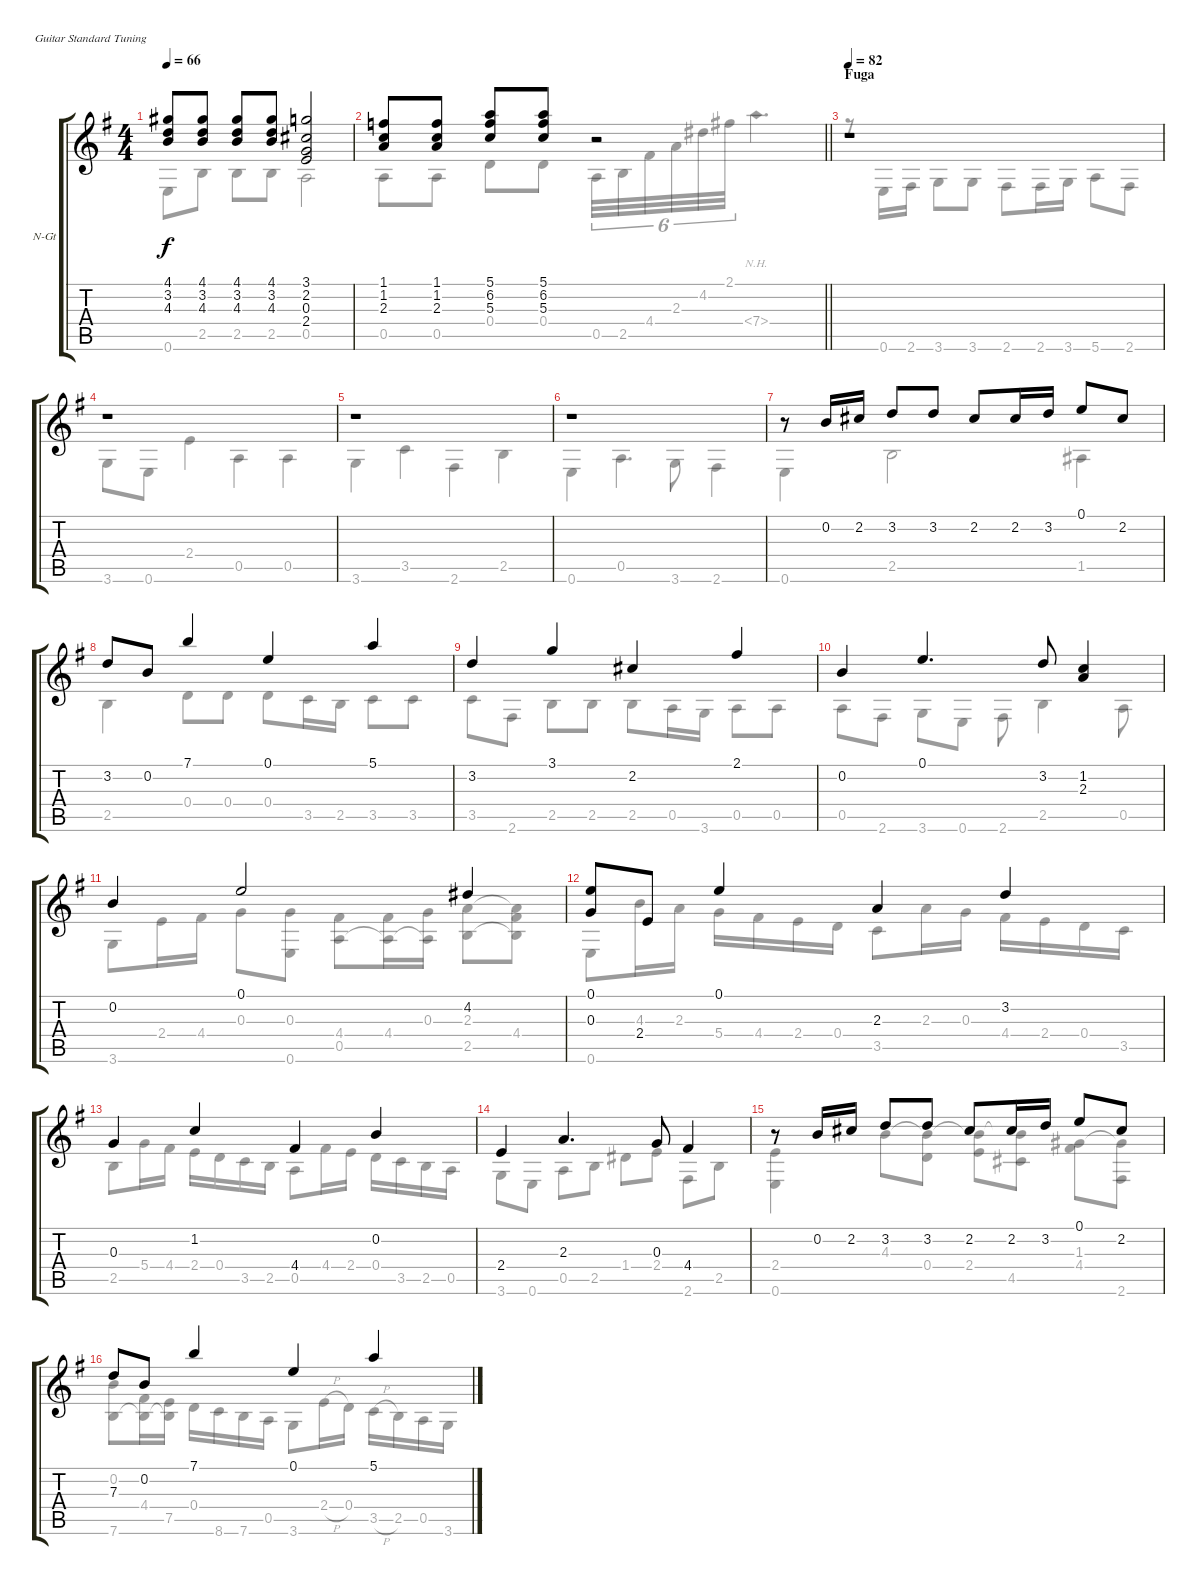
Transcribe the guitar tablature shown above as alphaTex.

\bracketExtendMode groupsimilarinstruments
\firstSystemTrackNameOrientation horizontal
\otherSystemsTrackNameOrientation horizontal
\track ("Allegro e Fuga" "N-Gt") {instrument acousticguitarnylon}
\staff {score tabs}
\tuning (E4 B3 G3 D3 A2 E2)
\voice
\ts (4 4)
\tempo 66
\clef g2
\ks g
(4.1 3.2 4.3).8{dy f} (4.1 3.2 4.3).8 (4.1 3.2 4.3).8 (4.1 3.2 4.3).8 (3.1 2.2 0.3 2.4).2 |
\barLineRight lightlight
(1.1 1.2 2.3).8 (1.1 1.2 2.3).8 (5.1 6.2 5.3).8 (5.1 6.2 5.3).8 r.2 |
\section ("" "Fuga")
\tempo 82
r.1 |
r.1 |
r.1 |
r.1 |
r.8 0.2.16 2.2.16 3.2.8 3.2.8 2.2.8 2.2.16 3.2.16 0.1.8 2.2.8 |
3.2.8 0.2.8 7.1.4 0.1.4 5.1.4 |
3.2.4 3.1.4 2.2.4 2.1.4 |
0.2.4 0.1.4{d} 3.2.8 (1.2 2.3).4 |
0.2.4 0.1.2 4.2.4 |
(0.1 0.3).8 2.4.8 0.1.4 2.3.4 3.2.4 |
0.3.4 1.2.4 4.4.4 0.2.4 |
2.4.4 2.3.4{d} 0.3.8 4.4.4 |
r.8 0.2.16 2.2.16 3.2.8 3.2.8 2.2.8 2.2.16 3.2.16 0.1.8 2.2.8 |
7.3.8 0.2.8 7.1.4 0.1.4 5.1.4
\voice
\clef g2
\ottava regular
\simile none
\ks g
0.6.8{dy f} 2.5.8 2.5.8 2.5.8 0.5.2 |
\barLineRight lightlight
0.5.8 0.5.8 0.4.8 0.4.8 0.5.32{tu (6 4)} 2.5.32{tu (6 4)} 4.4.32{tu (6 4)} 2.3.32{tu (6 4)} 4.2.32{tu (6 4)} 2.1.32{tu (6 4)} 7.4{nh}.4{d} |
r.8 0.6.16 2.6.16 3.6.8 3.6.8 2.6.8 2.6.16 3.6.16 5.6.8 2.6.8 |
3.6.8 0.6.8 2.4.4 0.5.4 0.5.4 |
3.6.4 3.5.4 2.6.4 2.5.4 |
0.6.4 0.5.4{d} 3.6.8 2.6.4 |
0.6.4 2.5.2 1.5.4 |
2.5.4 0.4.8 0.4.8 0.4.8 3.5.16 2.5.16 3.5.8 3.5.8 |
3.5.8 2.6.8 2.5.8 2.5.8 2.5.8 0.5.16 3.6.16 0.5.8 0.5.8 |
0.5.8 2.6.8 3.6.8 0.6.8 2.6.8 2.5.4 0.5.8 |
3.6.8 2.4.16 4.4.16 0.3.8 (0.3 0.6).8 (4.4 0.5).8 (4.4 0.5{t}).16 (0.3 0.5{t}).16 (2.3 2.5).8 (2.3{t} 4.4 2.5{t}).8 |
0.6.8 4.3.16 2.3.16 5.4.16 4.4.16 2.4.16 0.4.16 3.5.8 2.3.16 0.3.16 4.4.16 2.4.16 0.4.16 3.5.16 |
2.5.8 5.4.16 4.4.16 2.4.16 0.4.16 3.5.16 2.5.16 0.5.8 4.4.16 2.4.16 0.4.16 3.5.16 2.5.16 0.5.16 |
3.6.8 0.6.8 0.5.8 2.5.8 1.4.8 2.4.8 2.6.8 2.5.8 |
(2.4 0.6).4 4.3.8 (4.3{t} 0.4).8 (4.3{t} 2.4).8 (4.3{t} 4.5).8 (1.3 4.4).8 (1.3{t} 2.6).8 |
(0.2 7.6).8 (4.4 7.6{t}).16 (7.5 7.6{t}).16 0.4.16 8.6.16 7.6.16 0.5.16 3.6.8 2.4{h}.16 0.4.16 3.5{h}.16 2.5.16 0.5.16 3.6.16
